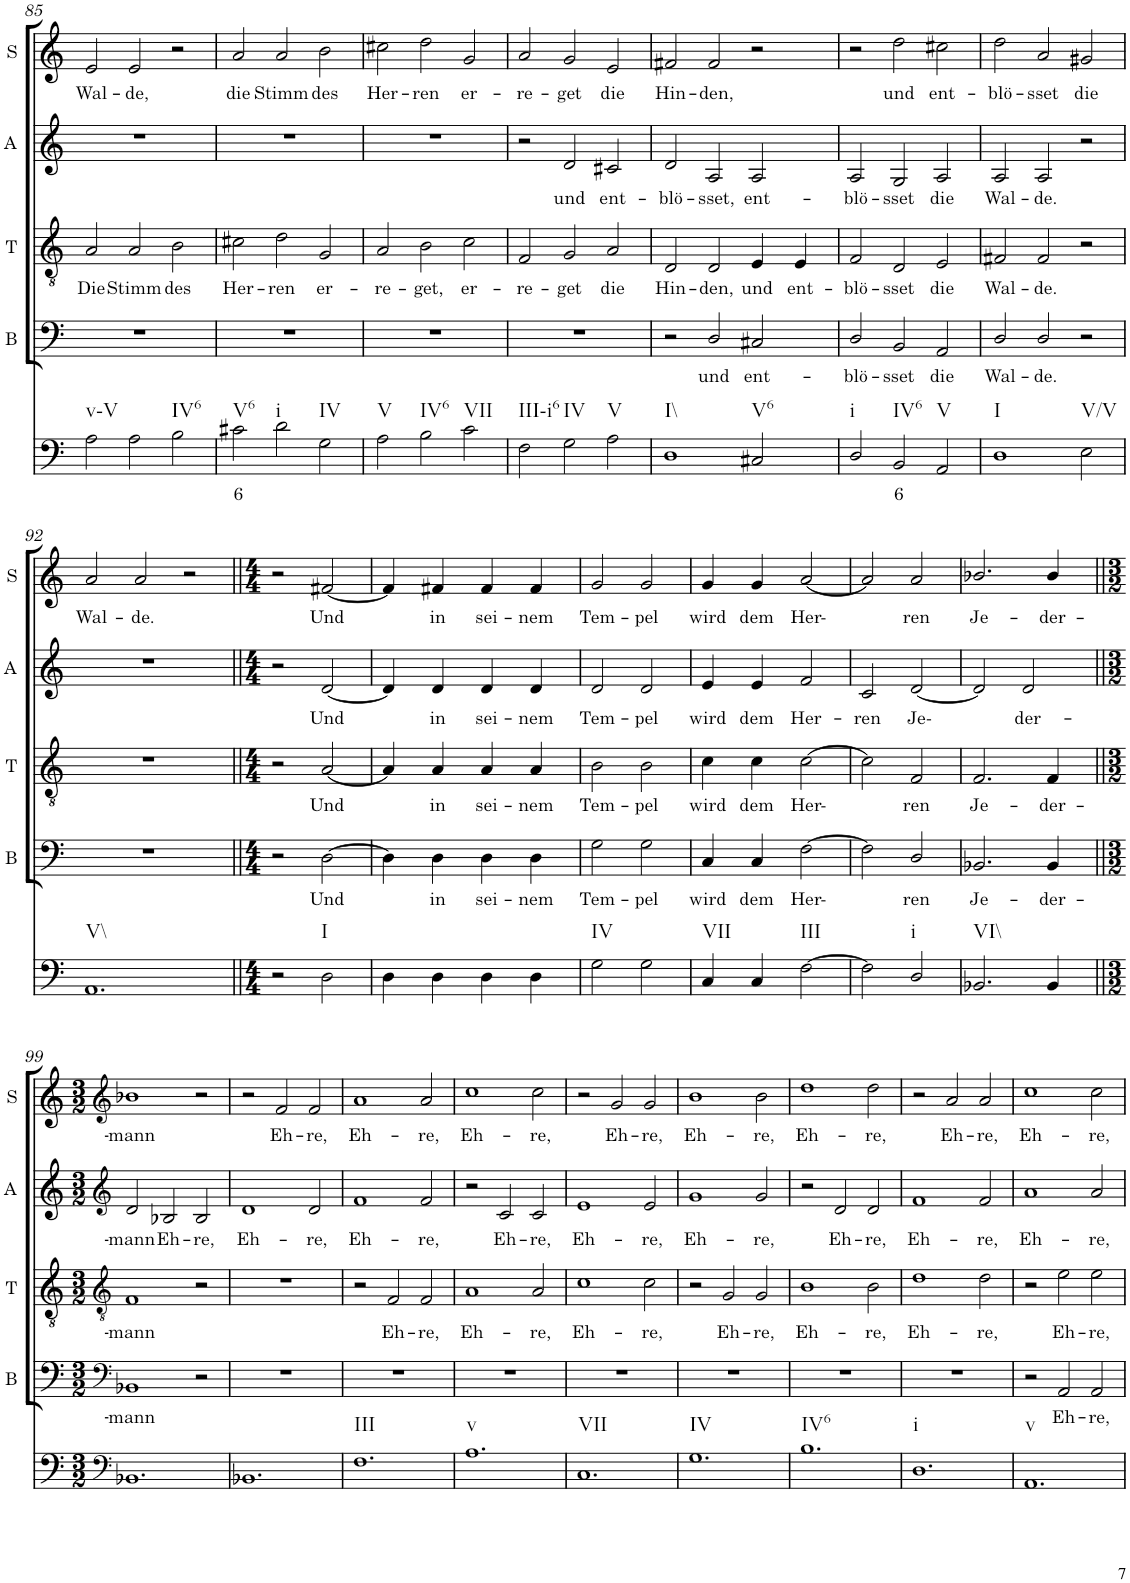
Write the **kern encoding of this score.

**kern	**text	**kern	**text	**kern	**text	**kern	**text	**kern	**text
*part5	*part5	*part4	*part4	*part3	*part3	*part2	*part2	*part1	*part1
*staff5	*staff5	*staff4	*staff4	*staff3	*staff3	*staff2	*staff2	*staff1	*staff1
*I"Continuo	*	*I"Bass	*	*I"Tenor	*	*I"Alto	*	*I"Soprano	*
*	*	*I'B	*	*I'T	*	*I'A	*	*I'S	*
!!LO:PB:g=z
*clefG2	*	*clefG2	*	*clefG2	*	*clefF4	*	*clefF4	*
*k[]	*	*k[]	*	*k[]	*	*k[]	*	*k[]	*
*M3/2	*	*M3/2	*	*M3/2	*	*M3/2	*	*M3/2	*
=85	=85	=85	=85	=85	=85	=85	=85	=85	=85
!LO:TX:b:t=v-V	!	!	!	!	!	!	!	!	!
!	!	!	!	!	!LO:LY:b	!	!	!	!LO:LY:b
2A\	.	1.r	.	2A/	Die	1.r	.	2e/	Wal-
!	!	!	!	!	!LO:LY:b	!	!	!	!LO:LY:b
2A\	.	.	.	2A/	Stimm	.	.	2e/	de,
!LO:TX:b:t=IV6	!	!	!	!	!	!	!	!	!
!	!	!	!	!	!LO:LY:b	!	!	!	!
2B\	.	.	.	2B\	des	.	.	2r	.
=86	=86	=86	=86	=86	=86	=86	=86	=86	=86
!LO:TX:b:t=V6	!	!	!	!	!	!	!	!	!
!	!LO:LY:b	!	!	!	!LO:LY:b	!	!	!	!LO:LY:b
2c#X\	6	1.r	.	2c#X\	Her-	1.r	.	2a/	die
!LO:TX:b:t=i	!	!	!	!	!	!	!	!	!
!	!	!	!	!	!LO:LY:b	!	!	!	!LO:LY:b
2d\	.	.	.	2d\	ren	.	.	2a/	Stimm
!LO:TX:b:t=IV	!	!	!	!	!	!	!	!	!
!	!	!	!	!	!LO:LY:b	!	!	!	!LO:LY:b
2G\	.	.	.	2G/	er-	.	.	2b\	des
=87	=87	=87	=87	=87	=87	=87	=87	=87	=87
!LO:TX:b:t=V	!	!	!	!	!	!	!	!	!
!	!	!	!	!	!LO:LY:b	!	!	!	!LO:LY:b
2A\	.	1.r	.	2A/	re-	1.r	.	2cc#X\	Her-
!LO:TX:b:t=IV6	!	!	!	!	!	!	!	!	!
!	!	!	!	!	!LO:LY:b	!	!	!	!LO:LY:b
2B\	.	.	.	2B\	get,	.	.	2dd\	ren
!LO:TX:b:t=VII	!	!	!	!	!	!	!	!	!
!	!	!	!	!	!LO:LY:b	!	!	!	!LO:LY:b
2c\	.	.	.	2c\	er-	.	.	2g/	er-
=88	=88	=88	=88	=88	=88	=88	=88	=88	=88
!LO:TX:b:t=III-i6	!	!	!	!	!	!	!	!	!
!	!	!	!	!	!LO:LY:b	!	!	!	!LO:LY:b
2F\	.	1.r	.	2F/	re-	2r	.	2a/	re-
!LO:TX:b:t=IV	!	!	!	!	!	!	!	!	!
!	!	!	!	!	!LO:LY:b	!	!LO:LY:b	!	!LO:LY:b
2G\	.	.	.	2G/	get	2d/	und	2g/	get
!LO:TX:b:t=V	!	!	!	!	!	!	!	!	!
!	!	!	!	!	!LO:LY:b	!	!LO:LY:b	!	!LO:LY:b
2A\	.	.	.	2A/	die	2c#X/	ent-	2e/	die
=89	=89	=89	=89	=89	=89	=89	=89	=89	=89
!LO:TX:b:t=I\\	!	!	!	!	!	!	!	!	!
!	!	!	!	!	!LO:LY:b	!	!LO:LY:b	!	!LO:LY:b
1D	.	2r	.	2D/	Hin-	2d/	blö-	2f#X/	Hin-
!	!	!	!LO:LY:b	!	!LO:LY:b	!	!LO:LY:b	!	!LO:LY:b
.	.	2D/	und	2D/	den,	2A/	sset,	2f#/	den,
!LO:TX:b:t=V6	!	!	!	!	!	!	!	!	!
!	!	!	!LO:LY:b	!	!LO:LY:b	!	!LO:LY:b	!	!
2C#X/	.	2C#X/	ent-	4E/	und	2A/	ent-	2r	.
!	!	!	!	!	!LO:LY:b	!	!	!	!
.	.	.	.	4E/	ent-	.	.	.	.
=90	=90	=90	=90	=90	=90	=90	=90	=90	=90
!LO:TX:b:t=i	!	!	!	!	!	!	!	!	!
!	!	!	!LO:LY:b	!	!LO:LY:b	!	!LO:LY:b	!	!
2D/	.	2D/	blö-	2F/	blö-	2A/	blö-	2r	.
!LO:TX:b:t=IV6	!	!	!	!	!	!	!	!	!
!	!LO:LY:b	!	!LO:LY:b	!	!LO:LY:b	!	!LO:LY:b	!	!LO:LY:b
2BB/	6	2BB/	sset	2D/	sset	2G/	sset	2dd\	und
!LO:TX:b:t=V	!	!	!	!	!	!	!	!	!
!	!	!	!LO:LY:b	!	!LO:LY:b	!	!LO:LY:b	!	!LO:LY:b
2AA/	.	2AA/	die	2E/	die	2A/	die	2cc#X\	ent-
=91	=91	=91	=91	=91	=91	=91	=91	=91	=91
!LO:TX:b:t=I	!	!	!	!	!	!	!	!	!
!	!	!	!LO:LY:b	!	!LO:LY:b	!	!LO:LY:b	!	!LO:LY:b
1D	.	2D/	Wal-	2F#X/	Wal-	2A/	Wal-	2dd\	blö-
!	!	!	!LO:LY:b	!	!LO:LY:b	!	!LO:LY:b	!	!LO:LY:b
.	.	2D/	de.	2F#/	de.	2A/	de.	2a/	sset
!LO:TX:b:t=V/V	!	!	!	!	!	!	!	!	!
!	!	!	!	!	!	!	!	!	!LO:LY:b
2E\	.	2r	.	2r	.	2r	.	2g#X/	die
!!LO:LB:g=z
=92	=92	=92	=92	=92	=92	=92	=92	=92	=92
!LO:TX:b:t=V\\	!	!	!	!	!	!	!	!	!
!	!	!	!	!	!	!	!	!	!LO:LY:b
1.AA	.	1.r	.	1.r	.	1.r	.	2a/	Wal-
!	!	!	!	!	!	!	!	!	!LO:LY:b
.	.	.	.	.	.	.	.	2a/	de.
.	.	.	.	.	.	.	.	2r	.
=93||	=93||	=93||	=93||	=93||	=93||	=93||	=93||	=93||	=93||
*M4/4	*	*M4/4	*	*M4/4	*	*M4/4	*	*M4/4	*
2r	.	2r	.	2r	.	2r	.	2r	.
!LO:TX:b:t=I	!	!	!	!	!	!	!	!	!
!	!	!	!LO:LY:b	!	!LO:LY:b	!	!LO:LY:b	!	!LO:LY:b
2D\	.	[2D\	Und	[2A/	Und	[2d/	Und	[2f#X/	Und
=94	=94	=94	=94	=94	=94	=94	=94	=94	=94
4D\	.	4D\]	.	4A/]	.	4d/]	.	4f#/]	.
!	!	!	!LO:LY:b	!	!LO:LY:b	!	!LO:LY:b	!	!LO:LY:b
4D\	.	4D\	in	4A/	in	4d/	in	4f#X/	in
!	!	!	!LO:LY:b	!	!LO:LY:b	!	!LO:LY:b	!	!LO:LY:b
4D\	.	4D\	sei-	4A/	sei-	4d/	sei-	4f#/	sei-
!	!	!	!LO:LY:b	!	!LO:LY:b	!	!LO:LY:b	!	!LO:LY:b
4D\	.	4D\	nem	4A/	nem	4d/	nem	4f#/	nem
=95	=95	=95	=95	=95	=95	=95	=95	=95	=95
!LO:TX:b:t=IV	!	!	!	!	!	!	!	!	!
!	!	!	!LO:LY:b	!	!LO:LY:b	!	!LO:LY:b	!	!LO:LY:b
2G\	.	2G\	Tem-	2B\	Tem-	2d/	Tem-	2g/	Tem-
!	!	!	!LO:LY:b	!	!LO:LY:b	!	!LO:LY:b	!	!LO:LY:b
2G\	.	2G\	pel	2B\	pel	2d/	pel	2g/	pel
=96	=96	=96	=96	=96	=96	=96	=96	=96	=96
!LO:TX:b:t=VII	!	!	!	!	!	!	!	!	!
!	!	!	!LO:LY:b	!	!LO:LY:b	!	!LO:LY:b	!	!LO:LY:b
4C/	.	4C/	wird	4c\	wird	4e/	wird	4g/	wird
!	!	!	!LO:LY:b	!	!LO:LY:b	!	!LO:LY:b	!	!LO:LY:b
4C/	.	4C/	dem	4c\	dem	4e/	dem	4g/	dem
!LO:TX:b:t=III	!	!	!	!	!	!	!	!	!
!	!	!	!LO:LY:b	!	!LO:LY:b	!	!LO:LY:b	!	!LO:LY:b
[2F\	.	[2F\	Her-	[2c\	Her-	2f/	Her-	[2a/	Her-
=97	=97	=97	=97	=97	=97	=97	=97	=97	=97
!	!	!	!	!	!	!	!LO:LY:b	!	!
2F\]	.	2F\]	.	2c\]	.	2c/	ren	2a/]	.
!LO:TX:b:t=i	!	!	!	!	!	!	!	!	!
!	!	!	!LO:LY:b	!	!LO:LY:b	!	!LO:LY:b	!	!LO:LY:b
2D/	.	2D/	ren	2F/	ren	[2d/	Je-	2a/	ren
=98	=98	=98	=98	=98	=98	=98	=98	=98	=98
!LO:TX:b:t=VI\\	!	!	!	!	!	!	!	!	!
!	!	!	!LO:LY:b	!	!LO:LY:b	!	!	!	!LO:LY:b
2.BB-X/	.	2.BB-X/	Je-	2.F/	Je-	2d/]	.	2.b-X/	Je-
!	!	!	!	!	!	!	!LO:LY:b	!	!
.	.	.	.	.	.	2d/	der-	.	.
!	!	!	!LO:LY:b	!	!LO:LY:b	!	!	!	!LO:LY:b
4BB-/	.	4BB-/	der-	4F/	der-	.	.	4b-/	der-
!!LO:LB:g=z
=99||	=99||	=99||	=99||	=99||	=99||	=99||	=99||	=99||	=99||
*clefF4	*	*clefF4	*	*clefGv2	*	*clefG2	*	*clefG2	*
*M3/2	*	*M3/2	*	*M3/2	*	*M3/2	*	*M3/2	*
!	!	!	!LO:LY:b	!	!LO:LY:b	!	!LO:LY:b	!	!LO:LY:b
1.BB-X	.	1BB-X	mann	1F	mann	2d/	mann	1b-X	mann
!	!	!	!	!	!	!	!LO:LY:b	!	!
.	.	.	.	.	.	2B-X/	Eh-	.	.
!	!	!	!	!	!	!	!LO:LY:b	!	!
.	.	2r	.	2r	.	2B-/	re,	2r	.
=100	=100	=100	=100	=100	=100	=100	=100	=100	=100
!	!	!	!	!	!	!	!LO:LY:b	!	!
1.BB-X	.	1.r	.	1.r	.	1d	Eh-	2r	.
!	!	!	!	!	!	!	!	!	!LO:LY:b
.	.	.	.	.	.	.	.	2f/	Eh-
!	!	!	!	!	!	!	!LO:LY:b	!	!LO:LY:b
.	.	.	.	.	.	2d/	re,	2f/	re,
=101	=101	=101	=101	=101	=101	=101	=101	=101	=101
!LO:TX:b:t=III	!	!	!	!	!	!	!	!	!
!	!	!	!	!	!	!	!LO:LY:b	!	!LO:LY:b
1.F	.	1.r	.	2r	.	1f	Eh-	1a	Eh-
!	!	!	!	!	!LO:LY:b	!	!	!	!
.	.	.	.	2F/	Eh-	.	.	.	.
!	!	!	!	!	!LO:LY:b	!	!LO:LY:b	!	!LO:LY:b
.	.	.	.	2F/	re,	2f/	re,	2a/	re,
=102	=102	=102	=102	=102	=102	=102	=102	=102	=102
!LO:TX:b:t=v	!	!	!	!	!	!	!	!	!
!	!	!	!	!	!LO:LY:b	!	!	!	!LO:LY:b
1.A	.	1.r	.	1A	Eh-	2r	.	1cc	Eh-
!	!	!	!	!	!	!	!LO:LY:b	!	!
.	.	.	.	.	.	2c/	Eh-	.	.
!	!	!	!	!	!LO:LY:b	!	!LO:LY:b	!	!LO:LY:b
.	.	.	.	2A/	re,	2c/	re,	2cc\	re,
=103	=103	=103	=103	=103	=103	=103	=103	=103	=103
!LO:TX:b:t=VII	!	!	!	!	!	!	!	!	!
!	!	!	!	!	!LO:LY:b	!	!LO:LY:b	!	!
1.C	.	1.r	.	1c	Eh-	1e	Eh-	2r	.
!	!	!	!	!	!	!	!	!	!LO:LY:b
.	.	.	.	.	.	.	.	2g/	Eh-
!	!	!	!	!	!LO:LY:b	!	!LO:LY:b	!	!LO:LY:b
.	.	.	.	2c\	re,	2e/	re,	2g/	re,
=104	=104	=104	=104	=104	=104	=104	=104	=104	=104
!LO:TX:b:t=IV	!	!	!	!	!	!	!	!	!
!	!	!	!	!	!	!	!LO:LY:b	!	!LO:LY:b
1.G	.	1.r	.	2r	.	1g	Eh-	1b	Eh-
!	!	!	!	!	!LO:LY:b	!	!	!	!
.	.	.	.	2G/	Eh-	.	.	.	.
!	!	!	!	!	!LO:LY:b	!	!LO:LY:b	!	!LO:LY:b
.	.	.	.	2G/	re,	2g/	re,	2b\	re,
=105	=105	=105	=105	=105	=105	=105	=105	=105	=105
!LO:TX:b:t=IV6	!	!	!	!	!	!	!	!	!
!	!	!	!	!	!LO:LY:b	!	!	!	!LO:LY:b
1.B	.	1.r	.	1B	Eh-	2r	.	1dd	Eh-
!	!	!	!	!	!	!	!LO:LY:b	!	!
.	.	.	.	.	.	2d/	Eh-	.	.
!	!	!	!	!	!LO:LY:b	!	!LO:LY:b	!	!LO:LY:b
.	.	.	.	2B\	re,	2d/	re,	2dd\	re,
=106	=106	=106	=106	=106	=106	=106	=106	=106	=106
!LO:TX:b:t=i	!	!	!	!	!	!	!	!	!
!	!	!	!	!	!LO:LY:b	!	!LO:LY:b	!	!
1.D	.	1.r	.	1d	Eh-	1f	Eh-	2r	.
!	!	!	!	!	!	!	!	!	!LO:LY:b
.	.	.	.	.	.	.	.	2a/	Eh-
!	!	!	!	!	!LO:LY:b	!	!LO:LY:b	!	!LO:LY:b
.	.	.	.	2d\	re,	2f/	re,	2a/	re,
=107	=107	=107	=107	=107	=107	=107	=107	=107	=107
!LO:TX:b:t=v	!	!	!	!	!	!	!	!	!
!	!	!	!	!	!	!	!LO:LY:b	!	!LO:LY:b
1.AA	.	2r	.	2r	.	1a	Eh-	1cc	Eh-
!	!	!	!LO:LY:b	!	!LO:LY:b	!	!	!	!
.	.	2AA/	Eh-	2e\	Eh-	.	.	.	.
!	!	!	!LO:LY:b	!	!LO:LY:b	!	!LO:LY:b	!	!LO:LY:b
.	.	2AA/	re,	2e\	re,	2a/	re,	2cc\	re,
=	=	=	=	=	=	=	=	=	=
*-	*-	*-	*-	*-	*-	*-	*-	*-	*-
